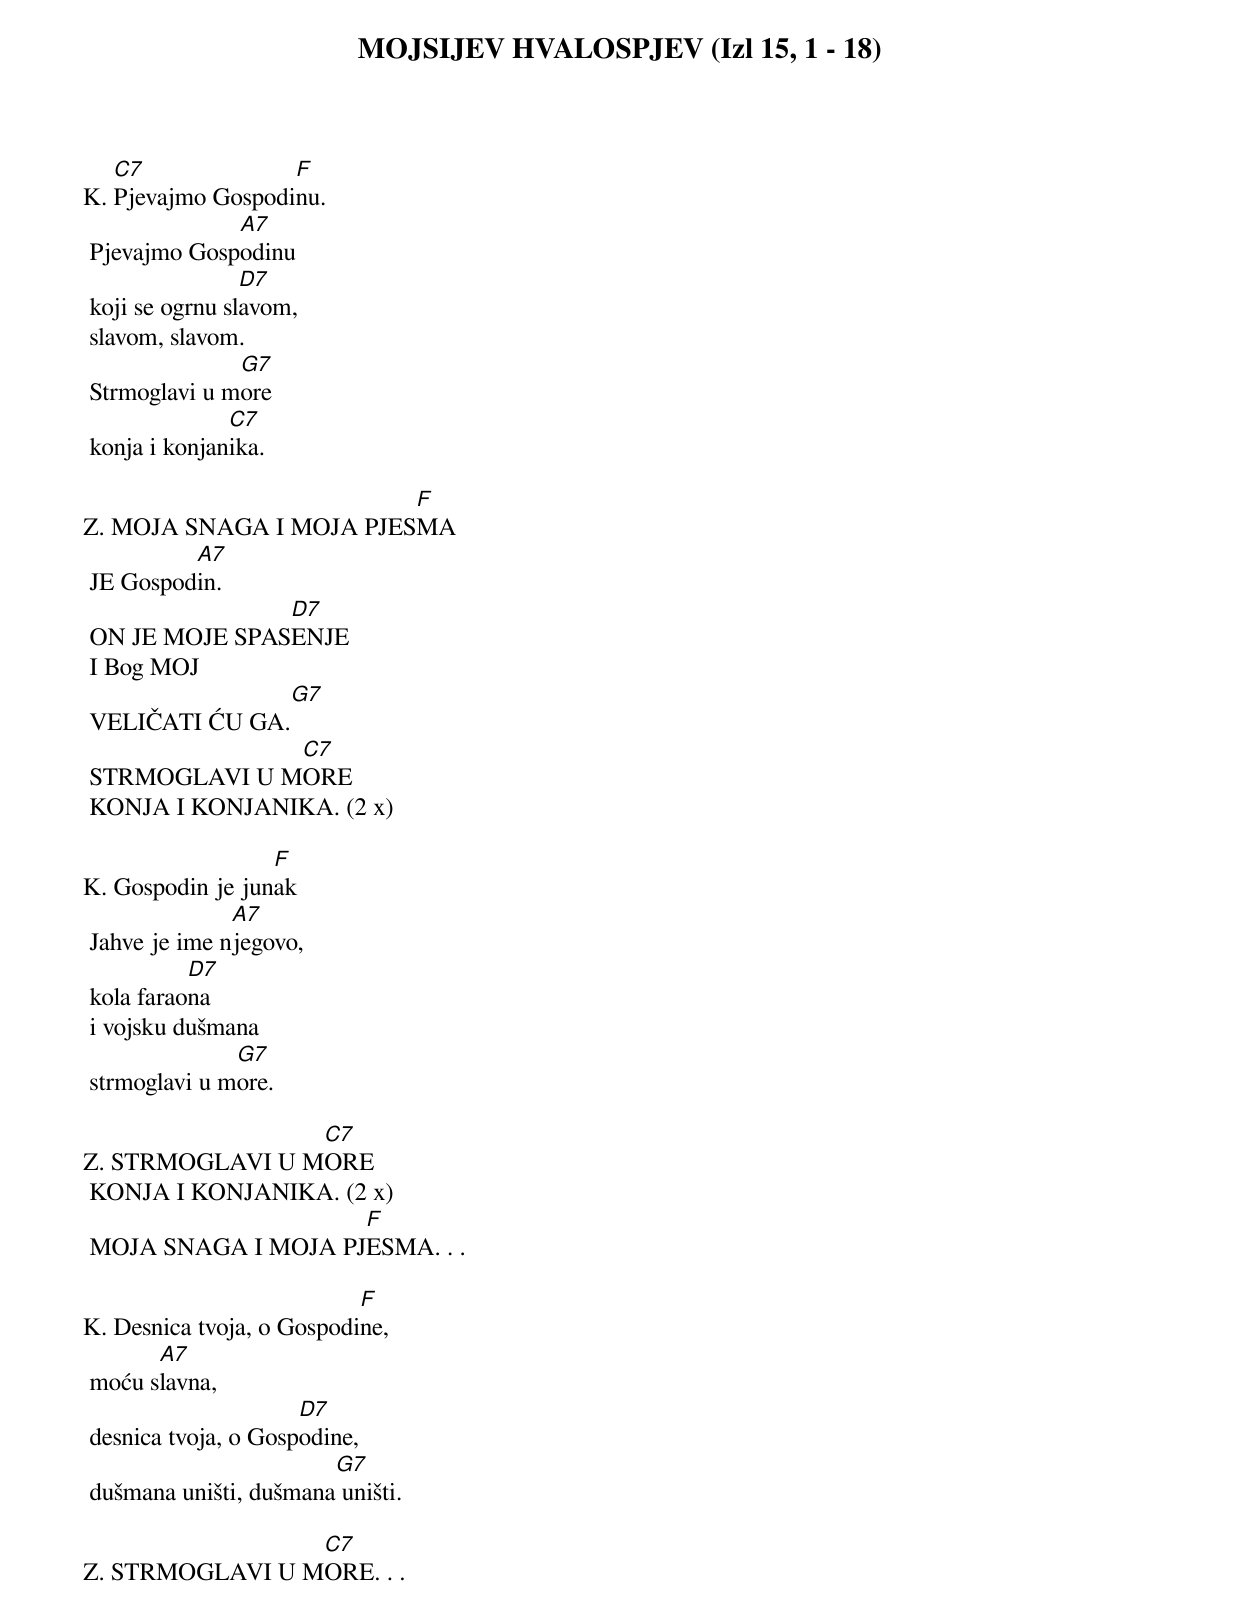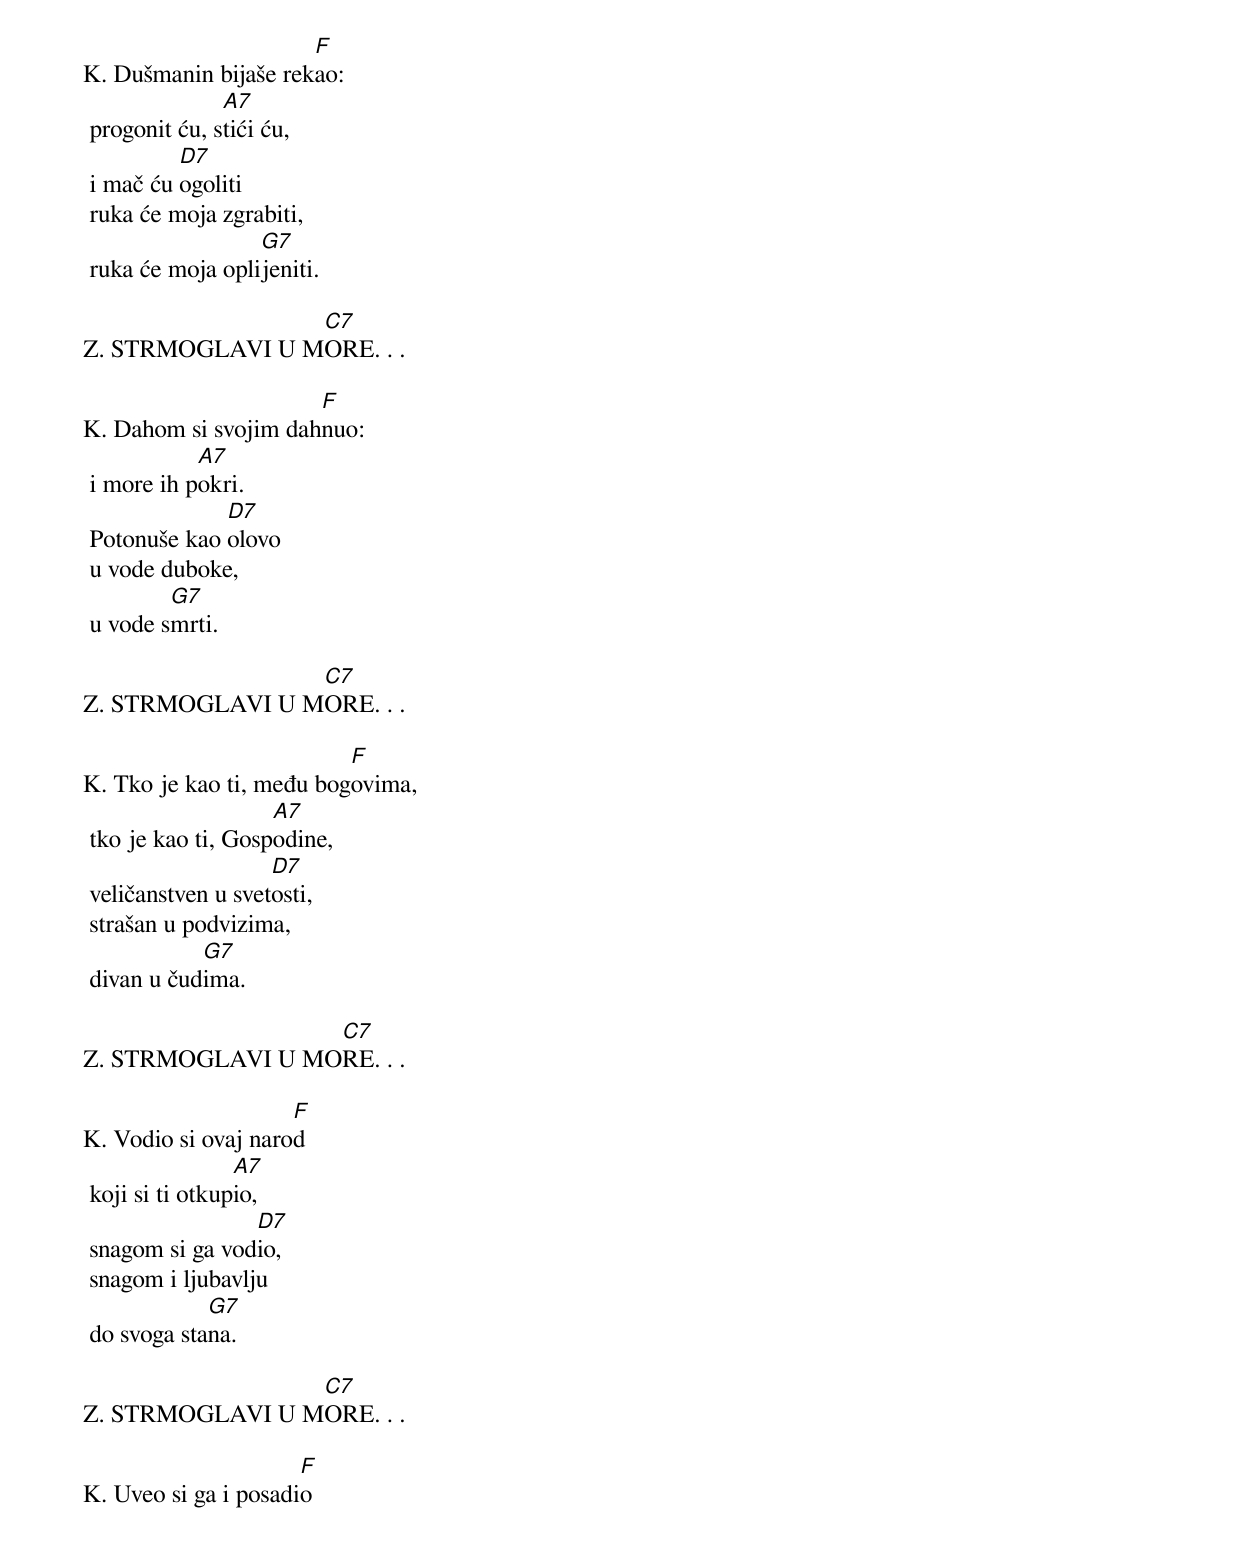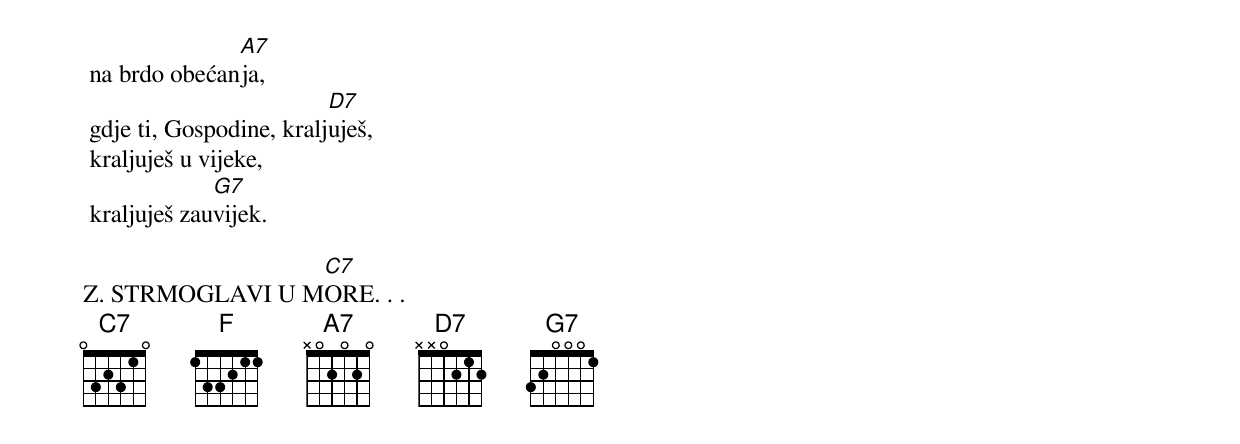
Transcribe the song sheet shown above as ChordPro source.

{title: MOJSIJEV HVALOSPJEV (Izl 15, 1 - 18)}

K.	[C7]Pjevajmo Gospodi[F]nu.
	Pjevajmo Gosp[A7]odinu
	koji se ogrnu sl[D7]avom,
	slavom, slavom.
	Strmoglavi u m[G7]ore
	konja i konjan[C7]ika.

Z.	MOJA SNAGA I MOJA PJES[F]MA
	JE Gospod[A7]in.
	ON JE MOJE SPAS[D7]ENJE
	I Bog MOJ
	VELIČATI ĆU GA.[G7]
	STRMOGLAVI U M[C7]ORE
	KONJA I KONJANIKA. (2 x)

K.	Gospodin je jun[F]ak
	Jahve je ime n[A7]jegovo,
	kola farao[D7]na
	i vojsku dušmana
	strmoglavi u m[G7]ore.

Z.	STRMOGLAVI U M[C7]ORE
	KONJA I KONJANIKA. (2 x)
	MOJA SNAGA I MOJA PJ[F]ESMA. . .

K.	Desnica tvoja, o Gospodi[F]ne,
	moću s[A7]lavna,
	desnica tvoja, o Gosp[D7]odine,
	dušmana uništi, dušmana[G7] uništi.

Z.	STRMOGLAVI U M[C7]ORE. . .

K.	Dušmanin bijaše rek[F]ao:
	progonit ću, s[A7]tići ću,
	i mač ću [D7]ogoliti
	ruka će moja zgrabiti,
	ruka će moja opli[G7]jeniti.

Z.	STRMOGLAVI U M[C7]ORE. . .

K.	Dahom si svojim dah[F]nuo:
	i more ih p[A7]okri.
	Potonuše kao [D7]olovo
	u vode duboke,
	u vode s[G7]mrti.

Z.	STRMOGLAVI U M[C7]ORE. . .

K.	Tko je kao ti, među bog[F]ovima,
	tko je kao ti, Gosp[A7]odine,
	veličanstven u svet[D7]osti,
	strašan u podvizima,
	divan u čud[G7]ima.

Z.	STRMOGLAVI U MO[C7]RE. . .

K.	Vodio si ovaj naro[F]d
	koji si ti otkup[A7]io,
	snagom si ga vod[D7]io,
	snagom i ljubavlju
	do svoga sta[G7]na.

Z.	STRMOGLAVI U M[C7]ORE. . .

K.	Uveo si ga i posadi[F]o
	na brdo obećan[A7]ja,
	gdje ti, Gospodine, kralj[D7]uješ,
	kraljuješ u vijeke,
	kraljuješ zau[G7]vijek.

Z.	STRMOGLAVI U M[C7]ORE. . .
